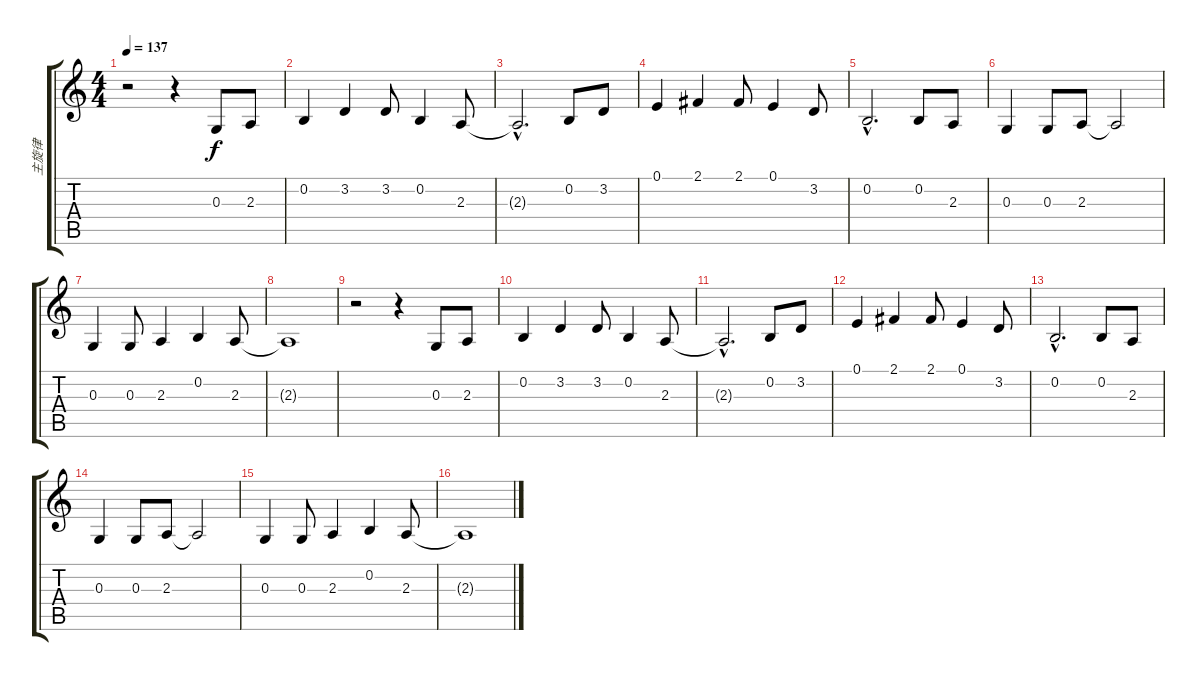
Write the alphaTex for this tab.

\track ("主旋律" "主旋律") {instrument harmonica}
\staff {score tabs}
\tuning (E4 B3 G3 D3 A2 E2) {hide}
\ts (4 4)
\tempo 137
\clef g2
\ks c
r.2{dy f} r.4 0.3.8 2.3.8 |
0.2.4 3.2.4 3.2.8 0.2.4 2.3.8 |
2.3{hac t}.2{d} 0.2.8 3.2.8 |
0.1.4 2.1.4 2.1.8 0.1.4 3.2.8 |
0.2{hac}.2{d} 0.2.8 2.3.8 |
0.3.4 0.3.8 2.3.8 2.3{t}.2 |
0.3.4 0.3.8 2.3.4 0.2.4 2.3.8 |
2.3{t}.1 |
r.2 r.4 0.3.8 2.3.8 |
0.2.4 3.2.4 3.2.8 0.2.4 2.3.8 |
2.3{hac t}.2{d} 0.2.8 3.2.8 |
0.1.4 2.1.4 2.1.8 0.1.4 3.2.8 |
0.2{hac}.2{d} 0.2.8 2.3.8 |
0.3.4 0.3.8 2.3.8 2.3{t}.2 |
0.3.4 0.3.8 2.3.4 0.2.4 2.3.8 |
2.3{t}.1
